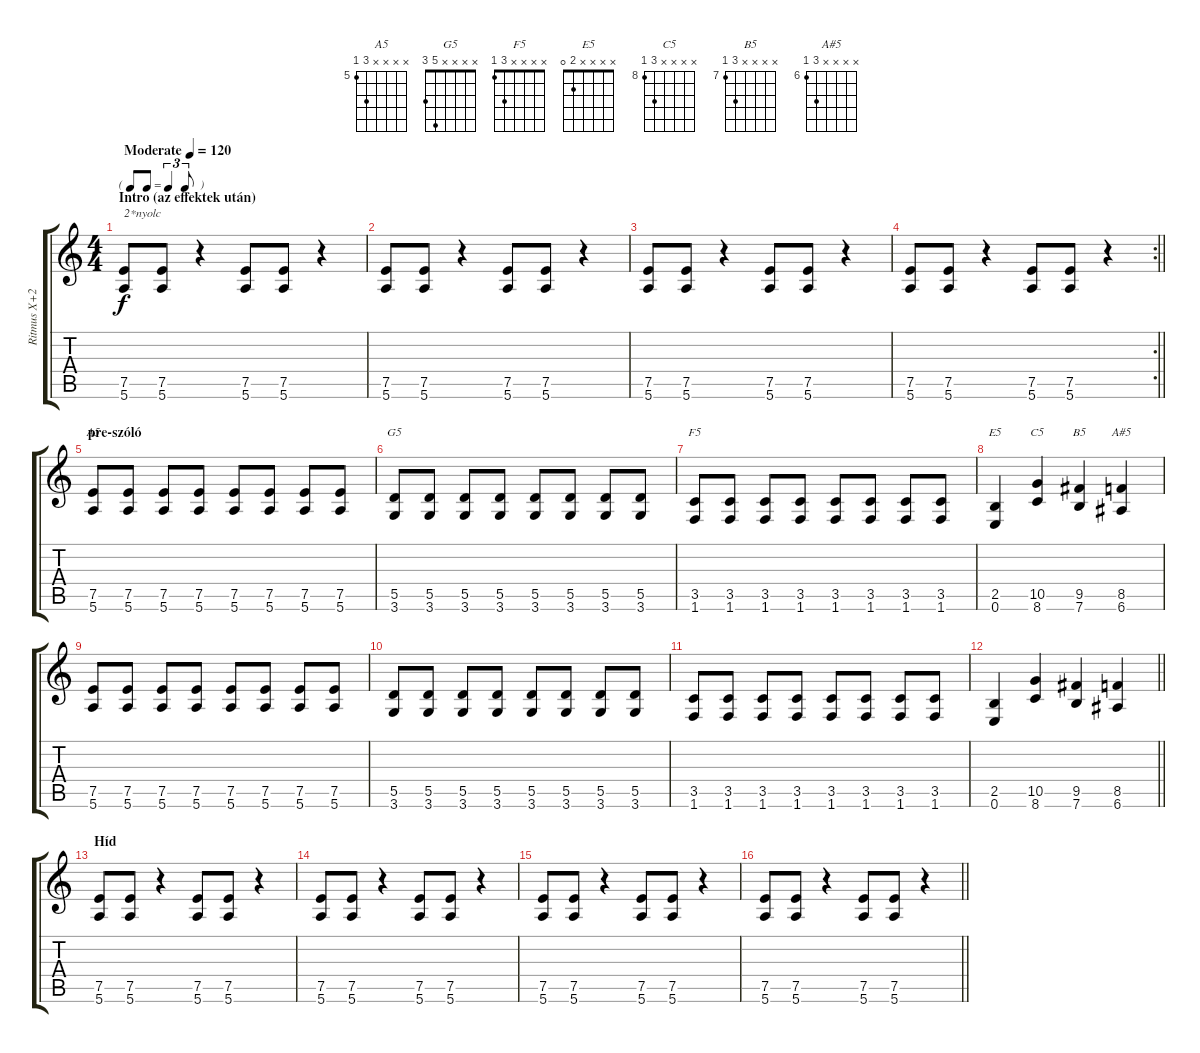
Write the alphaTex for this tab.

\track ("Ritmus X+2: RiChi (Blackmoor)" "Ritmus X+2") {instrument overdrivenguitar}
\staff {score tabs}
\tuning (E4 B3 G3 D3 A2 E2) {hide}
\chord ("A5" x x x x 7 5) {firstfret 5}
\chord ("G5" x x x x 5 3)
\chord ("F5" x x x x 3 1)
\chord ("E5" x x x x 2 0)
\chord ("C5" x x x x 10 8) {firstfret 8}
\chord ("B5" x x x x 9 7) {firstfret 7}
\chord ("A#5" x x x x 8 6) {firstfret 6}
\ts (4 4)
\tf triplet8th
\section ("" "Intro (az effektek után)")
\tempo (120 "Moderate")
\clef g2
\ks c
(7.5 5.6).8{txt "2*nyolc" dy f instrument overdrivenguitar} (7.5 5.6).8 r.4 (7.5 5.6).8 (7.5 5.6).8 r.4 |
(7.5 5.6).8 (7.5 5.6).8 r.4 (7.5 5.6).8 (7.5 5.6).8 r.4 |
(7.5 5.6).8 (7.5 5.6).8 r.4 (7.5 5.6).8 (7.5 5.6).8 r.4 |
\rc 2
\barLineRight lightlight
(7.5 5.6).8 (7.5 5.6).8 r.4 (7.5 5.6).8 (7.5 5.6).8 r.4 |
\section ("" "pre-szóló")
(7.5 5.6).8{ch "A5"} (7.5 5.6).8 (7.5 5.6).8 (7.5 5.6).8 (7.5 5.6).8 (7.5 5.6).8 (7.5 5.6).8 (7.5 5.6).8 |
(5.5 3.6).8{ch "G5"} (5.5 3.6).8 (5.5 3.6).8 (5.5 3.6).8 (5.5 3.6).8 (5.5 3.6).8 (5.5 3.6).8 (5.5 3.6).8 |
(3.5 1.6).8{ch "F5"} (3.5 1.6).8 (3.5 1.6).8 (3.5 1.6).8 (3.5 1.6).8 (3.5 1.6).8 (3.5 1.6).8 (3.5 1.6).8 |
(2.5 0.6).4{ch "E5"} (10.5 8.6).4{ch "C5"} (9.5 7.6).4{ch "B5"} (8.5 6.6).4{ch "A#5"} |
(7.5 5.6).8 (7.5 5.6).8 (7.5 5.6).8 (7.5 5.6).8 (7.5 5.6).8 (7.5 5.6).8 (7.5 5.6).8 (7.5 5.6).8 |
(5.5 3.6).8 (5.5 3.6).8 (5.5 3.6).8 (5.5 3.6).8 (5.5 3.6).8 (5.5 3.6).8 (5.5 3.6).8 (5.5 3.6).8 |
(3.5 1.6).8 (3.5 1.6).8 (3.5 1.6).8 (3.5 1.6).8 (3.5 1.6).8 (3.5 1.6).8 (3.5 1.6).8 (3.5 1.6).8 |
\barLineRight lightlight
(2.5 0.6).4 (10.5 8.6).4 (9.5 7.6).4 (8.5 6.6).4 |
\section ("" "Híd")
(7.5 5.6).8 (7.5 5.6).8 r.4 (7.5 5.6).8 (7.5 5.6).8 r.4 |
(7.5 5.6).8 (7.5 5.6).8 r.4 (7.5 5.6).8 (7.5 5.6).8 r.4 |
(7.5 5.6).8 (7.5 5.6).8 r.4 (7.5 5.6).8 (7.5 5.6).8 r.4 |
\barLineRight lightlight
(7.5 5.6).8 (7.5 5.6).8 r.4 (7.5 5.6).8 (7.5 5.6).8 r.4
